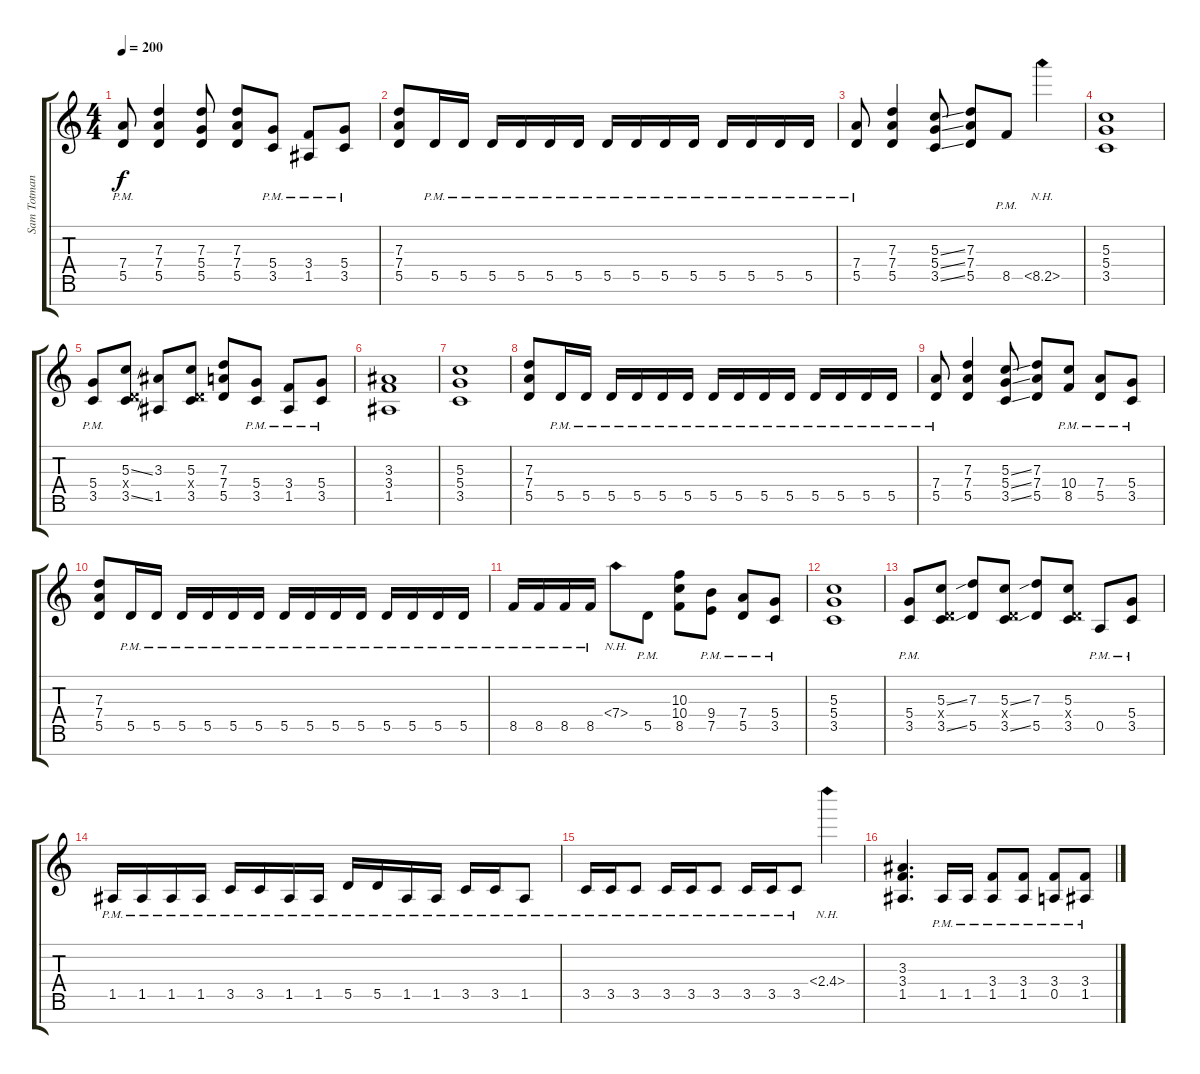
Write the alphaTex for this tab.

\track ("Sam Totman | Lead" "Sam Totman") {instrument overdrivenguitar}
\staff {score tabs}
\tuning (E4 B3 G3 D3 A2 E2 B1) {hide}
\ts (4 4)
\tempo 200
\clef g2
\ks c
(7.4{pm} 5.5{pm}).8{dy f} (7.3 7.4 5.5).4 (7.3 5.4 5.5).8 (7.3 7.4 5.5).8 (5.4{pm} 3.5{pm}).8 (3.4{pm} 1.5{pm}).8 (5.4{pm} 3.5{pm}).8 |
(7.3 7.4 5.5).8 5.5{pm}.16 5.5{pm}.16 5.5{pm}.16 5.5{pm}.16 5.5{pm}.16 5.5{pm}.16 5.5{pm}.16 5.5{pm}.16 5.5{pm}.16 5.5{pm}.16 5.5{pm}.16 5.5{pm}.16 5.5{pm}.16 5.5{pm}.16 |
(7.4{pm} 5.5{pm}).8 (7.3 7.4 5.5).4 (5.3{ss} 5.4{ss} 3.5{ss}).8 (7.3 7.4 5.5).8 8.5{pm}.8 8.5{nh}.4 |
(5.3 5.4 3.5).1 |
(5.4{pm} 3.5{pm}).8 (5.3{ss} 0.4{x} 3.5{ss}).8 (3.3 1.5).8 (5.3 0.4{x} 3.5).8 (7.3 7.4 5.5).8 (5.4{pm} 3.5{pm}).8 (3.4{pm} 1.5{pm}).8 (5.4{pm} 3.5{pm}).8 |
(3.3 3.4 1.5).1 |
(5.3 5.4 3.5).1 |
(7.3 7.4 5.5).8 5.5{pm}.16 5.5{pm}.16 5.5{pm}.16 5.5{pm}.16 5.5{pm}.16 5.5{pm}.16 5.5{pm}.16 5.5{pm}.16 5.5{pm}.16 5.5{pm}.16 5.5{pm}.16 5.5{pm}.16 5.5{pm}.16 5.5{pm}.16 |
(7.4{pm} 5.5{pm}).8 (7.3 7.4 5.5).4 (5.3{ss} 5.4{ss} 3.5{ss}).8 (7.3 7.4 5.5).8 (10.4{pm} 8.5{pm}).8 (7.4{pm} 5.5{pm}).8 (5.4{pm} 3.5{pm}).8 |
(7.3 7.4 5.5).8 5.5{pm}.16 5.5{pm}.16 5.5{pm}.16 5.5{pm}.16 5.5{pm}.16 5.5{pm}.16 5.5{pm}.16 5.5{pm}.16 5.5{pm}.16 5.5{pm}.16 5.5{pm}.16 5.5{pm}.16 5.5{pm}.16 5.5{pm}.16 |
8.5{pm}.16 8.5{pm}.16 8.5{pm}.16 8.5{pm}.16 7.4{nh}.8 5.5{pm}.8 (10.3 10.4 8.5).8 (9.4{pm} 7.5{pm}).8 (7.4{pm} 5.5{pm}).8 (5.4{pm} 3.5{pm}).8 |
(5.3 5.4 3.5).1 |
(5.4{pm} 3.5{pm}).8 (5.3{ss} 0.4{x} 3.5{ss}).8 (7.3 5.5).8 (5.3{ss} 0.4{x} 3.5{ss}).8 (7.3 5.5).8 (5.3 0.4{x} 3.5).8 0.5{pm}.8 (5.4{pm} 3.5{pm}).8 |
1.5{pm}.16 1.5{pm}.16 1.5{pm}.16 1.5{pm}.16 3.5{pm}.16 3.5{pm}.16 1.5{pm}.16 1.5{pm}.16 5.5{pm}.16 5.5{pm}.16 1.5{pm}.16 1.5{pm}.16 3.5{pm}.16 3.5{pm}.16 1.5{pm}.8 |
3.5{pm}.16 3.5{pm}.16 3.5{pm}.8 3.5{pm}.16 3.5{pm}.16 3.5{pm}.8 3.5{pm}.16 3.5{pm}.16 3.5{pm}.8 2.4{nh}.4 |
(3.3 3.4 1.5).4{d} 1.5{pm}.16 1.5{pm}.16 (3.4{pm} 1.5{pm}).8 (3.4{pm} 1.5{pm}).8 (3.4{pm} 0.5{pm}).8 (3.4{pm} 1.5{pm}).8
